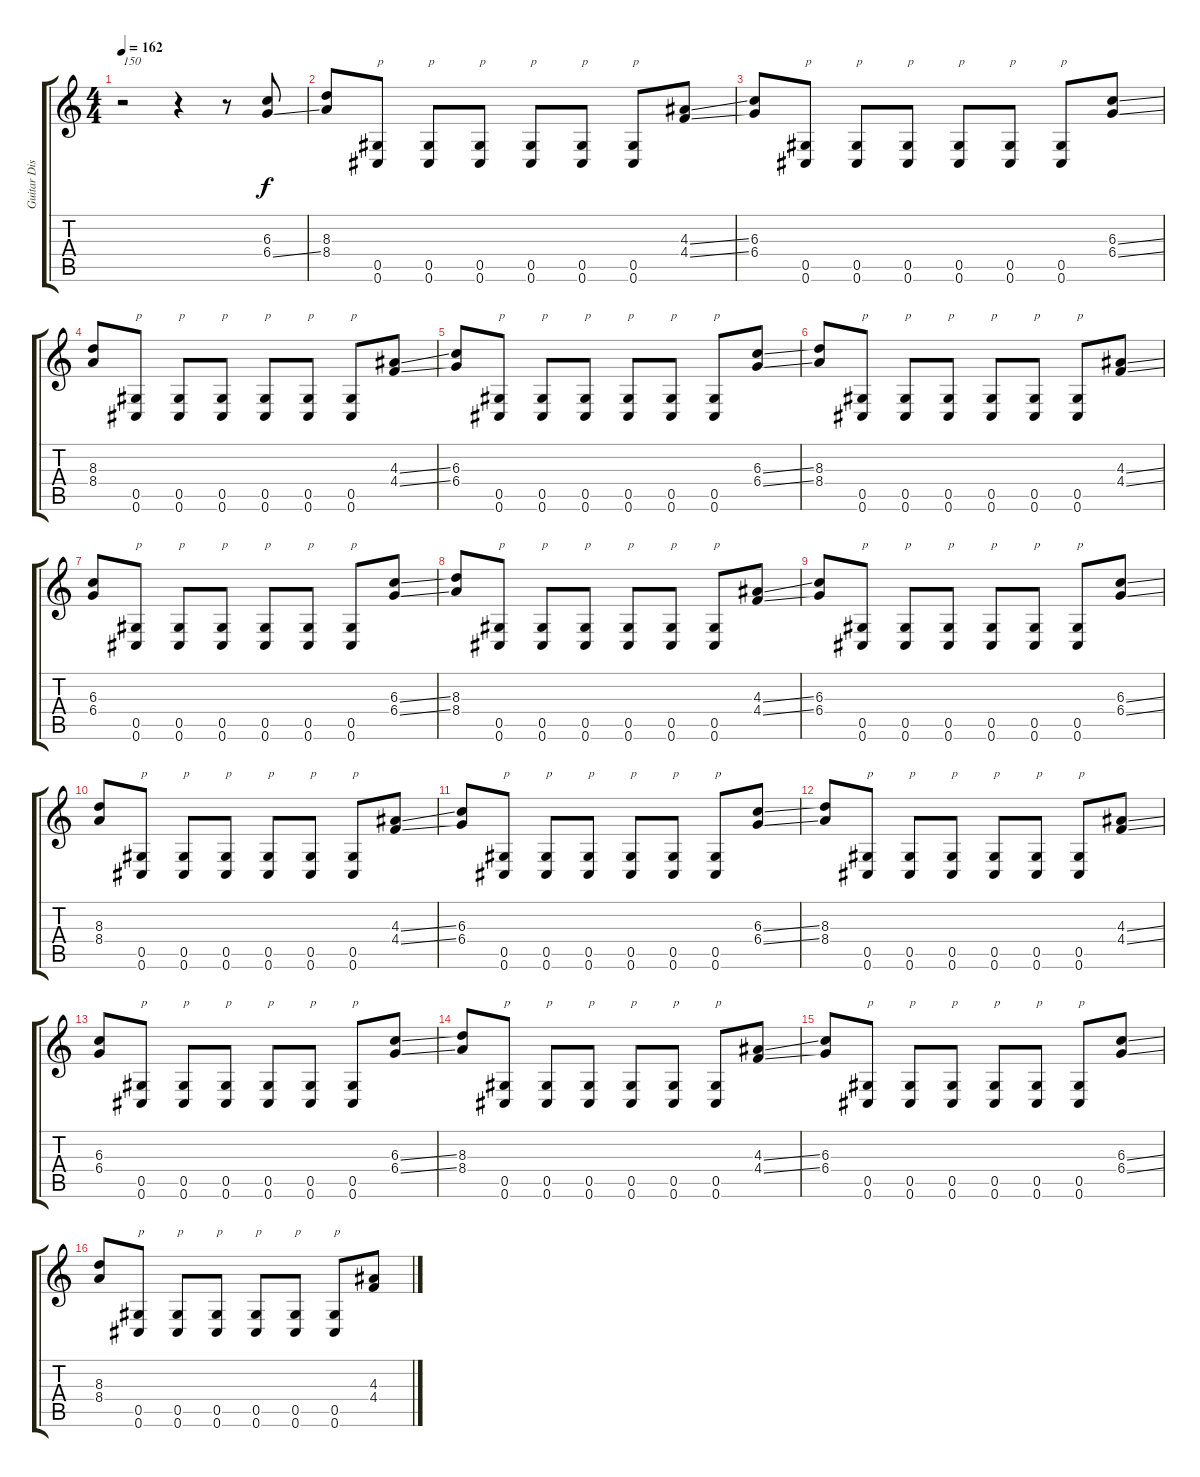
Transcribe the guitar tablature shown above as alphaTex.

\track ("Guitar Disto 1" "Guitar Dis") {instrument distortionguitar}
\staff {score tabs}
\tuning (Eb4 Bb3 Gb3 Db3 Ab2 Db2) {hide}
\ts (4 4)
\tempo 162
\tempo 150
\tempo 162
\clef g2
\ks c
r.2{txt "150" dy f volume 6 instrument distortionguitar} r.4 r.8 (6.3 6.4{ss}).8 |
(8.3 8.4).8 (0.5 0.6).8{txt "p"} (0.5 0.6).8{txt "p"} (0.5 0.6).8{txt "p"} (0.5 0.6).8{txt "p"} (0.5 0.6).8{txt "p"} (0.5 0.6).8{txt "p"} (4.3{ss} 4.4{ss}).8 |
(6.3 6.4).8 (0.5 0.6).8{txt "p"} (0.5 0.6).8{txt "p"} (0.5 0.6).8{txt "p"} (0.5 0.6).8{txt "p"} (0.5 0.6).8{txt "p"} (0.5 0.6).8{txt "p"} (6.3{ss} 6.4{ss}).8 |
(8.3 8.4).8 (0.5 0.6).8{txt "p"} (0.5 0.6).8{txt "p"} (0.5 0.6).8{txt "p"} (0.5 0.6).8{txt "p"} (0.5 0.6).8{txt "p"} (0.5 0.6).8{txt "p"} (4.3{ss} 4.4{ss}).8 |
(6.3 6.4).8 (0.5 0.6).8{txt "p"} (0.5 0.6).8{txt "p"} (0.5 0.6).8{txt "p"} (0.5 0.6).8{txt "p"} (0.5 0.6).8{txt "p"} (0.5 0.6).8{txt "p"} (6.3{ss} 6.4{ss}).8 |
(8.3 8.4).8 (0.5 0.6).8{txt "p"} (0.5 0.6).8{txt "p"} (0.5 0.6).8{txt "p"} (0.5 0.6).8{txt "p"} (0.5 0.6).8{txt "p"} (0.5 0.6).8{txt "p"} (4.3{ss} 4.4{ss}).8 |
(6.3 6.4).8 (0.5 0.6).8{txt "p"} (0.5 0.6).8{txt "p"} (0.5 0.6).8{txt "p"} (0.5 0.6).8{txt "p"} (0.5 0.6).8{txt "p"} (0.5 0.6).8{txt "p"} (6.3{ss} 6.4{ss}).8 |
(8.3 8.4).8 (0.5 0.6).8{txt "p"} (0.5 0.6).8{txt "p"} (0.5 0.6).8{txt "p"} (0.5 0.6).8{txt "p"} (0.5 0.6).8{txt "p"} (0.5 0.6).8{txt "p"} (4.3{ss} 4.4{ss}).8 |
(6.3 6.4).8 (0.5 0.6).8{txt "p"} (0.5 0.6).8{txt "p"} (0.5 0.6).8{txt "p"} (0.5 0.6).8{txt "p"} (0.5 0.6).8{txt "p"} (0.5 0.6).8{txt "p"} (6.3{ss} 6.4{ss}).8 |
(8.3 8.4).8 (0.5 0.6).8{txt "p"} (0.5 0.6).8{txt "p"} (0.5 0.6).8{txt "p"} (0.5 0.6).8{txt "p"} (0.5 0.6).8{txt "p"} (0.5 0.6).8{txt "p"} (4.3{ss} 4.4{ss}).8 |
(6.3 6.4).8 (0.5 0.6).8{txt "p"} (0.5 0.6).8{txt "p"} (0.5 0.6).8{txt "p"} (0.5 0.6).8{txt "p"} (0.5 0.6).8{txt "p"} (0.5 0.6).8{txt "p"} (6.3{ss} 6.4{ss}).8 |
(8.3 8.4).8 (0.5 0.6).8{txt "p"} (0.5 0.6).8{txt "p"} (0.5 0.6).8{txt "p"} (0.5 0.6).8{txt "p"} (0.5 0.6).8{txt "p"} (0.5 0.6).8{txt "p"} (4.3{ss} 4.4{ss}).8 |
(6.3 6.4).8 (0.5 0.6).8{txt "p"} (0.5 0.6).8{txt "p"} (0.5 0.6).8{txt "p"} (0.5 0.6).8{txt "p"} (0.5 0.6).8{txt "p"} (0.5 0.6).8{txt "p"} (6.3{ss} 6.4{ss}).8 |
(8.3 8.4).8 (0.5 0.6).8{txt "p"} (0.5 0.6).8{txt "p"} (0.5 0.6).8{txt "p"} (0.5 0.6).8{txt "p"} (0.5 0.6).8{txt "p"} (0.5 0.6).8{txt "p"} (4.3{ss} 4.4{ss}).8 |
(6.3 6.4).8 (0.5 0.6).8{txt "p"} (0.5 0.6).8{txt "p"} (0.5 0.6).8{txt "p"} (0.5 0.6).8{txt "p"} (0.5 0.6).8{txt "p"} (0.5 0.6).8{txt "p"} (6.3{ss} 6.4{ss}).8 |
(8.3 8.4).8 (0.5 0.6).8{txt "p"} (0.5 0.6).8{txt "p"} (0.5 0.6).8{txt "p"} (0.5 0.6).8{txt "p"} (0.5 0.6).8{txt "p"} (0.5 0.6).8{txt "p"} (4.3{ss} 4.4{ss}).8
